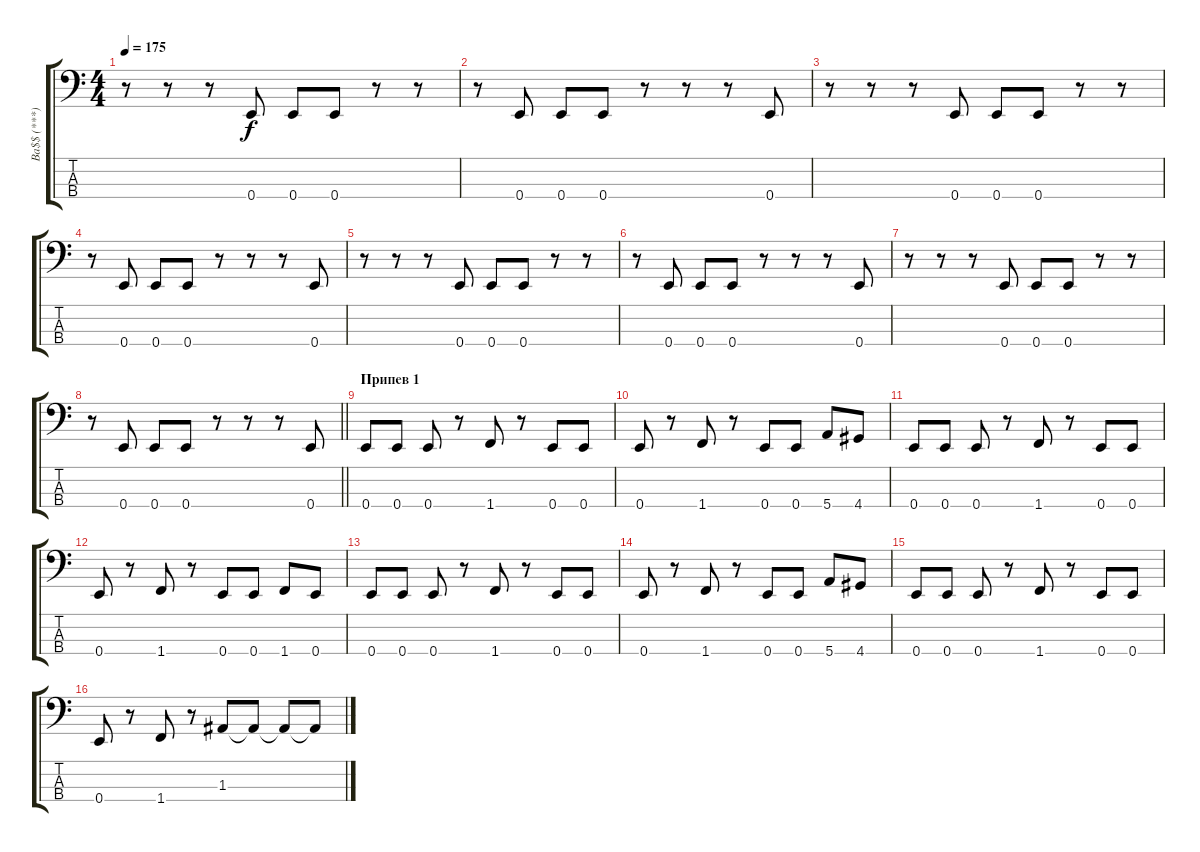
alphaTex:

\track ("Ba$$ (***)" "Ba$$ (***)") {instrument electricbasspick}
\staff {score tabs}
\tuning (G2 D2 A1 E1) {hide}
\ts (4 4)
\tempo 175
\clef f4
\ks c
r.8{dy f} r.8 r.8 0.4.8 0.4.8 0.4.8 r.8 r.8 |
r.8 0.4.8 0.4.8 0.4.8 r.8 r.8 r.8 0.4.8 |
r.8 r.8 r.8 0.4.8 0.4.8 0.4.8 r.8 r.8 |
r.8 0.4.8 0.4.8 0.4.8 r.8 r.8 r.8 0.4.8 |
r.8 r.8 r.8 0.4.8 0.4.8 0.4.8 r.8 r.8 |
r.8 0.4.8 0.4.8 0.4.8 r.8 r.8 r.8 0.4.8 |
r.8 r.8 r.8 0.4.8 0.4.8 0.4.8 r.8 r.8 |
\barLineRight lightlight
r.8 0.4.8 0.4.8 0.4.8 r.8 r.8 r.8 0.4.8 |
\section ("" "Припев 1")
0.4.8 0.4.8 0.4.8 r.8 1.4.8 r.8 0.4.8 0.4.8 |
0.4.8 r.8 1.4.8 r.8 0.4.8 0.4.8 5.4.8 4.4.8 |
0.4.8 0.4.8 0.4.8 r.8 1.4.8 r.8 0.4.8 0.4.8 |
0.4.8 r.8 1.4.8 r.8 0.4.8 0.4.8 1.4.8 0.4.8 |
0.4.8 0.4.8 0.4.8 r.8 1.4.8 r.8 0.4.8 0.4.8 |
0.4.8 r.8 1.4.8 r.8 0.4.8 0.4.8 5.4.8 4.4.8 |
0.4.8 0.4.8 0.4.8 r.8 1.4.8 r.8 0.4.8 0.4.8 |
0.4.8 r.8 1.4.8 r.8 1.3.8 1.3{t}.8 1.3{t}.8 1.3{t}.8
